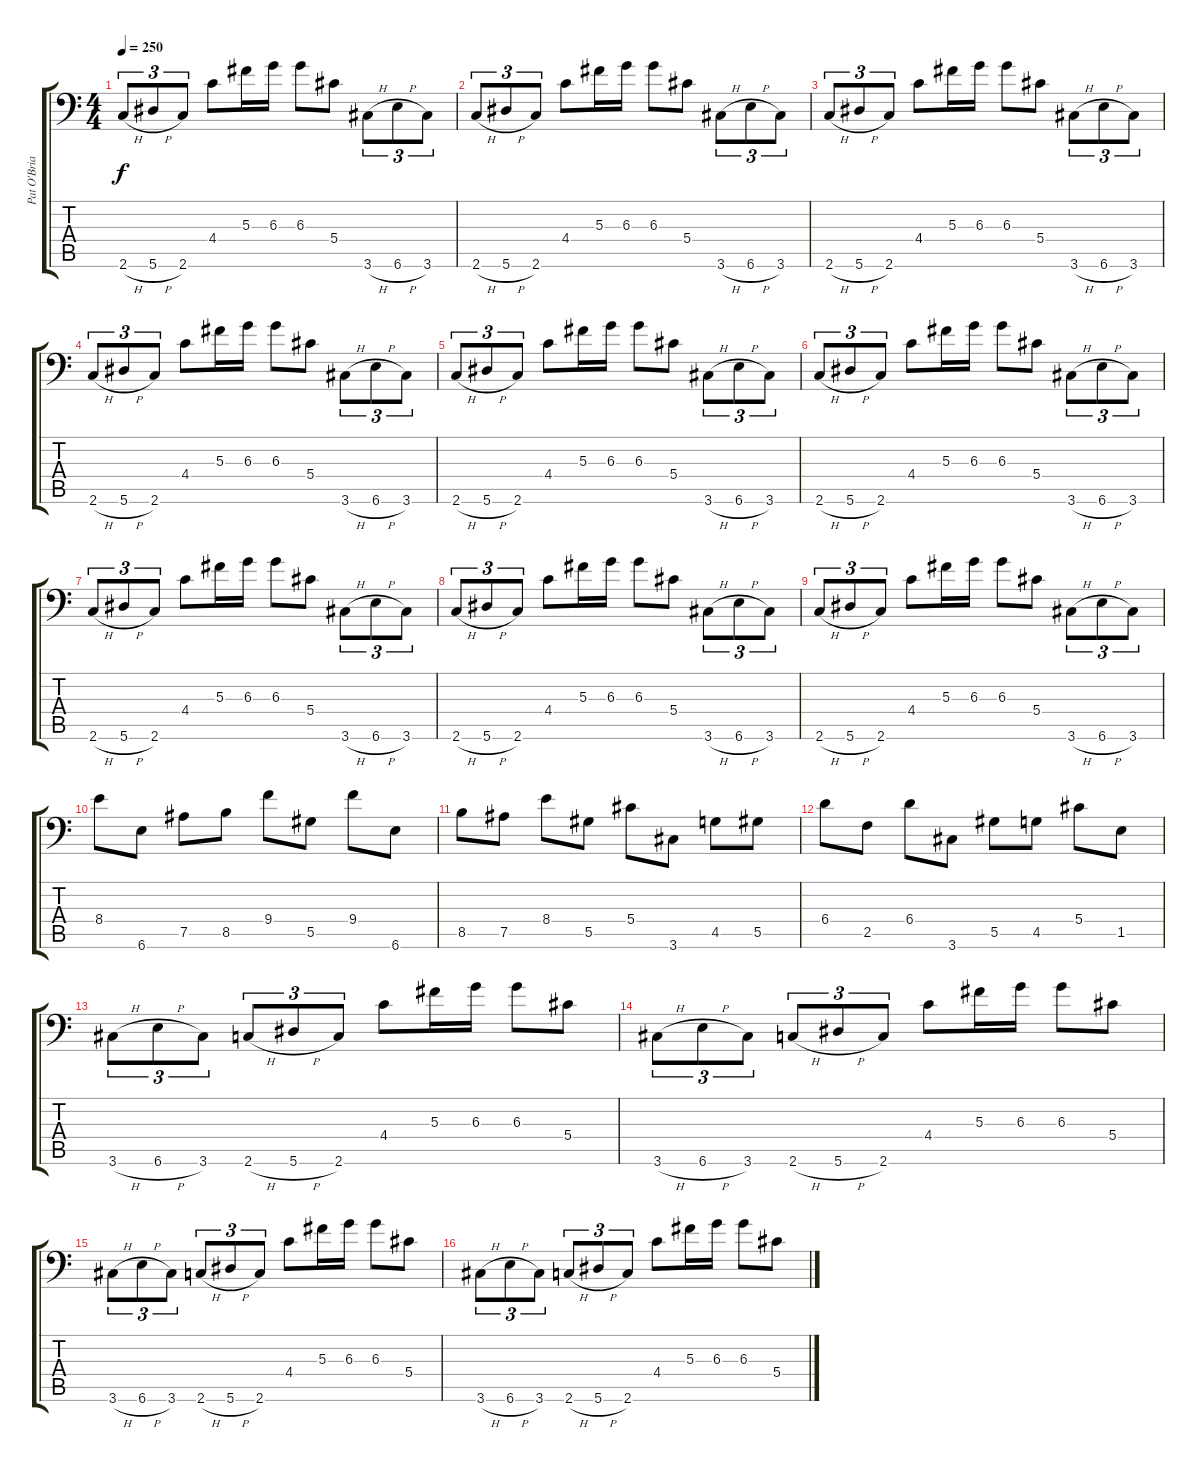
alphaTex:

\track ("Pat O'Brian" "Pat O'Bria") {instrument distortionguitar}
\staff {score tabs}
\tuning (Bb3 F3 Db3 Ab2 Eb2 Bb1) {hide}
\ts (4 4)
\tempo 250
\clef f4
\ks c
2.6{h}.8{tu (3 2) dy f} 5.6{h}.8{tu (3 2)} 2.6.8{tu (3 2)} 4.4.8 5.3.16 6.3.16 6.3.8 5.4.8 3.6{h}.8{tu (3 2)} 6.6{h}.8{tu (3 2)} 3.6.8{tu (3 2)} |
2.6{h}.8{tu (3 2)} 5.6{h}.8{tu (3 2)} 2.6.8{tu (3 2)} 4.4.8 5.3.16 6.3.16 6.3.8 5.4.8 3.6{h}.8{tu (3 2)} 6.6{h}.8{tu (3 2)} 3.6.8{tu (3 2)} |
2.6{h}.8{tu (3 2)} 5.6{h}.8{tu (3 2)} 2.6.8{tu (3 2)} 4.4.8 5.3.16 6.3.16 6.3.8 5.4.8 3.6{h}.8{tu (3 2)} 6.6{h}.8{tu (3 2)} 3.6.8{tu (3 2)} |
2.6{h}.8{tu (3 2)} 5.6{h}.8{tu (3 2)} 2.6.8{tu (3 2)} 4.4.8 5.3.16 6.3.16 6.3.8 5.4.8 3.6{h}.8{tu (3 2)} 6.6{h}.8{tu (3 2)} 3.6.8{tu (3 2)} |
2.6{h}.8{tu (3 2)} 5.6{h}.8{tu (3 2)} 2.6.8{tu (3 2)} 4.4.8 5.3.16 6.3.16 6.3.8 5.4.8 3.6{h}.8{tu (3 2)} 6.6{h}.8{tu (3 2)} 3.6.8{tu (3 2)} |
2.6{h}.8{tu (3 2)} 5.6{h}.8{tu (3 2)} 2.6.8{tu (3 2)} 4.4.8 5.3.16 6.3.16 6.3.8 5.4.8 3.6{h}.8{tu (3 2)} 6.6{h}.8{tu (3 2)} 3.6.8{tu (3 2)} |
2.6{h}.8{tu (3 2)} 5.6{h}.8{tu (3 2)} 2.6.8{tu (3 2)} 4.4.8 5.3.16 6.3.16 6.3.8 5.4.8 3.6{h}.8{tu (3 2)} 6.6{h}.8{tu (3 2)} 3.6.8{tu (3 2)} |
2.6{h}.8{tu (3 2)} 5.6{h}.8{tu (3 2)} 2.6.8{tu (3 2)} 4.4.8 5.3.16 6.3.16 6.3.8 5.4.8 3.6{h}.8{tu (3 2)} 6.6{h}.8{tu (3 2)} 3.6.8{tu (3 2)} |
2.6{h}.8{tu (3 2)} 5.6{h}.8{tu (3 2)} 2.6.8{tu (3 2)} 4.4.8 5.3.16 6.3.16 6.3.8 5.4.8 3.6{h}.8{tu (3 2)} 6.6{h}.8{tu (3 2)} 3.6.8{tu (3 2)} |
8.4.8 6.6.8 7.5.8 8.5.8 9.4.8 5.5.8 9.4.8 6.6.8 |
8.5.8 7.5.8 8.4.8 5.5.8 5.4.8 3.6.8 4.5.8 5.5.8 |
6.4.8 2.5.8 6.4.8 3.6.8 5.5.8 4.5.8 5.4.8 1.5.8 |
3.6{h}.8{tu (3 2)} 6.6{h}.8{tu (3 2)} 3.6.8{tu (3 2)} 2.6{h}.8{tu (3 2)} 5.6{h}.8{tu (3 2)} 2.6.8{tu (3 2)} 4.4.8 5.3.16 6.3.16 6.3.8 5.4.8 |
3.6{h}.8{tu (3 2)} 6.6{h}.8{tu (3 2)} 3.6.8{tu (3 2)} 2.6{h}.8{tu (3 2)} 5.6{h}.8{tu (3 2)} 2.6.8{tu (3 2)} 4.4.8 5.3.16 6.3.16 6.3.8 5.4.8 |
3.6{h}.8{tu (3 2)} 6.6{h}.8{tu (3 2)} 3.6.8{tu (3 2)} 2.6{h}.8{tu (3 2)} 5.6{h}.8{tu (3 2)} 2.6.8{tu (3 2)} 4.4.8 5.3.16 6.3.16 6.3.8 5.4.8 |
3.6{h}.8{tu (3 2)} 6.6{h}.8{tu (3 2)} 3.6.8{tu (3 2)} 2.6{h}.8{tu (3 2)} 5.6{h}.8{tu (3 2)} 2.6.8{tu (3 2)} 4.4.8 5.3.16 6.3.16 6.3.8 5.4.8
